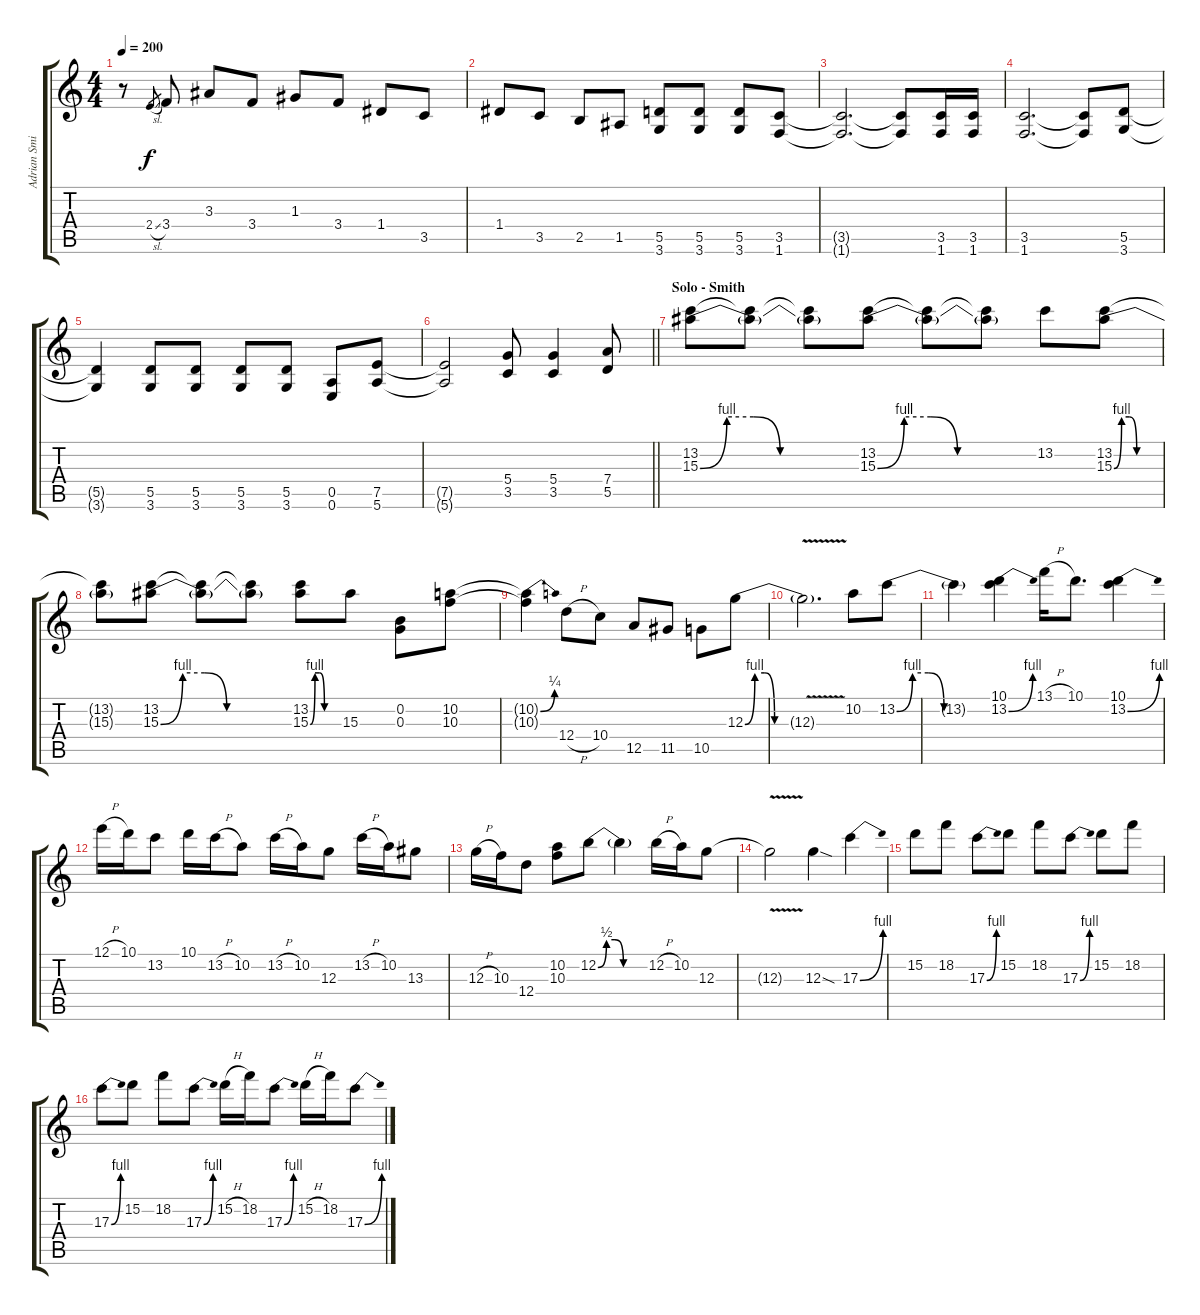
\track ("Adrian Smith" "Adrian Smi") {instrument distortionguitar}
\staff {score tabs}
\tuning (E4 B3 G3 D3 A2 E2) {hide}
\ts (4 4)
\tempo 200
\clef g2
\ks c
r.8{dy f} 2.4{sl}.8{gr} 3.4.8 3.3.8 3.4.8 1.3.8 3.4.8 1.4.8 3.5.8 |
1.4.8 3.5.8 2.5.8 1.5.8 (5.5 3.6).8 (5.5 3.6).8 (5.5 3.6).8 (3.5 1.6).8 |
(3.5{t} 1.6{t}).2{d} (3.5{t} 1.6{t}).8 (3.5 1.6).16 (3.5 1.6).16 |
(3.5 1.6).2{d} (3.5{t} 1.6{t}).8 (5.5 3.6).8 |
(5.5{t} 3.6{t}).4 (5.5 3.6).8 (5.5 3.6).8 (5.5 3.6).8 (5.5 3.6).8 (0.5 0.6).8 (7.5 5.6).8 |
\barLineRight lightlight
(7.5{t} 5.6{t}).2 (5.4 3.5).8 (5.4 3.5).4 (7.4 5.5).8 |
\section ("" "Solo - Smith")
(13.2 15.3{be (custom 0 0 10 4 20 4 30 0 60 0)}).8 (13.2{t} 15.3{t}).8 (13.2{t} 15.3{t}).8 (13.2 15.3{be (custom 0 0 10 4 20 4 30 0 60 0)}).8 (13.2{t} 15.3{t}).8 (13.2{t} 15.3{t}).8 13.2.8 (13.2 15.3{be (custom 0 0 10 4 20 4 30 0 60 0)}).8 |
(13.2{t} 15.3{t}).8 (13.2 15.3{be (custom 0 0 10 4 20 4 30 0 60 0)}).8 (13.2{t} 15.3{t}).8 (13.2{t} 15.3{t}).8 (13.2 15.3{be (custom 0 0 10 4 20 4 30 0 60 0)}).8 15.3.8 (0.2 0.3).8 (10.2 10.3).8 |
(10.2{be (bend 0 0 60 1) t} 10.3{t}).4 12.4{h}.8 10.4.8 12.5.8 11.5.8 10.5.8 12.3{be (custom 0 0 10 4 20 4 30 0 60 0)}.8 |
12.3{v t}.2{d} 10.2.8 13.2{be (custom 0 0 10 4 20 4 30 0 60 0)}.8 |
13.2{t}.4 (10.1 13.2{be (bend 0 0 60 4)}).4 13.1{h}.16 10.1.8{d} (10.1 13.2{be (bend 0 0 60 4)}).4 |
12.1{h}.16 10.1.16 13.2.8 10.1.16 13.2{h}.16 10.2.8 13.2{h}.16 10.2.16 12.3.8 13.2{h}.16 10.2.16 13.3.8 |
12.3{h}.16 10.3.16 12.4.8 (10.2 10.3).8 12.2{be (custom 0 0 10 2 20 2 30 0 60 0)}.8 12.2{t}.4 12.2{h}.16 10.2.16 12.3.8 |
12.3{v t}.2 12.3{sod}.4 17.3{be (bend 0 0 60 4)}.4 |
15.2.8 18.2.8 17.3{be (bend 0 0 60 4)}.8 15.2.8 18.2.8 17.3{be (bend 0 0 60 4)}.8 15.2.8 18.2.8 |
17.3{be (bend 0 0 60 4)}.8 15.2.8 18.2.8 17.3{be (bend 0 0 60 4)}.8 15.2{h}.16 18.2.16 17.3{be (bend 0 0 60 4)}.8 15.2{h}.16 18.2.16 17.3{be (bend 0 0 60 4)}.8
